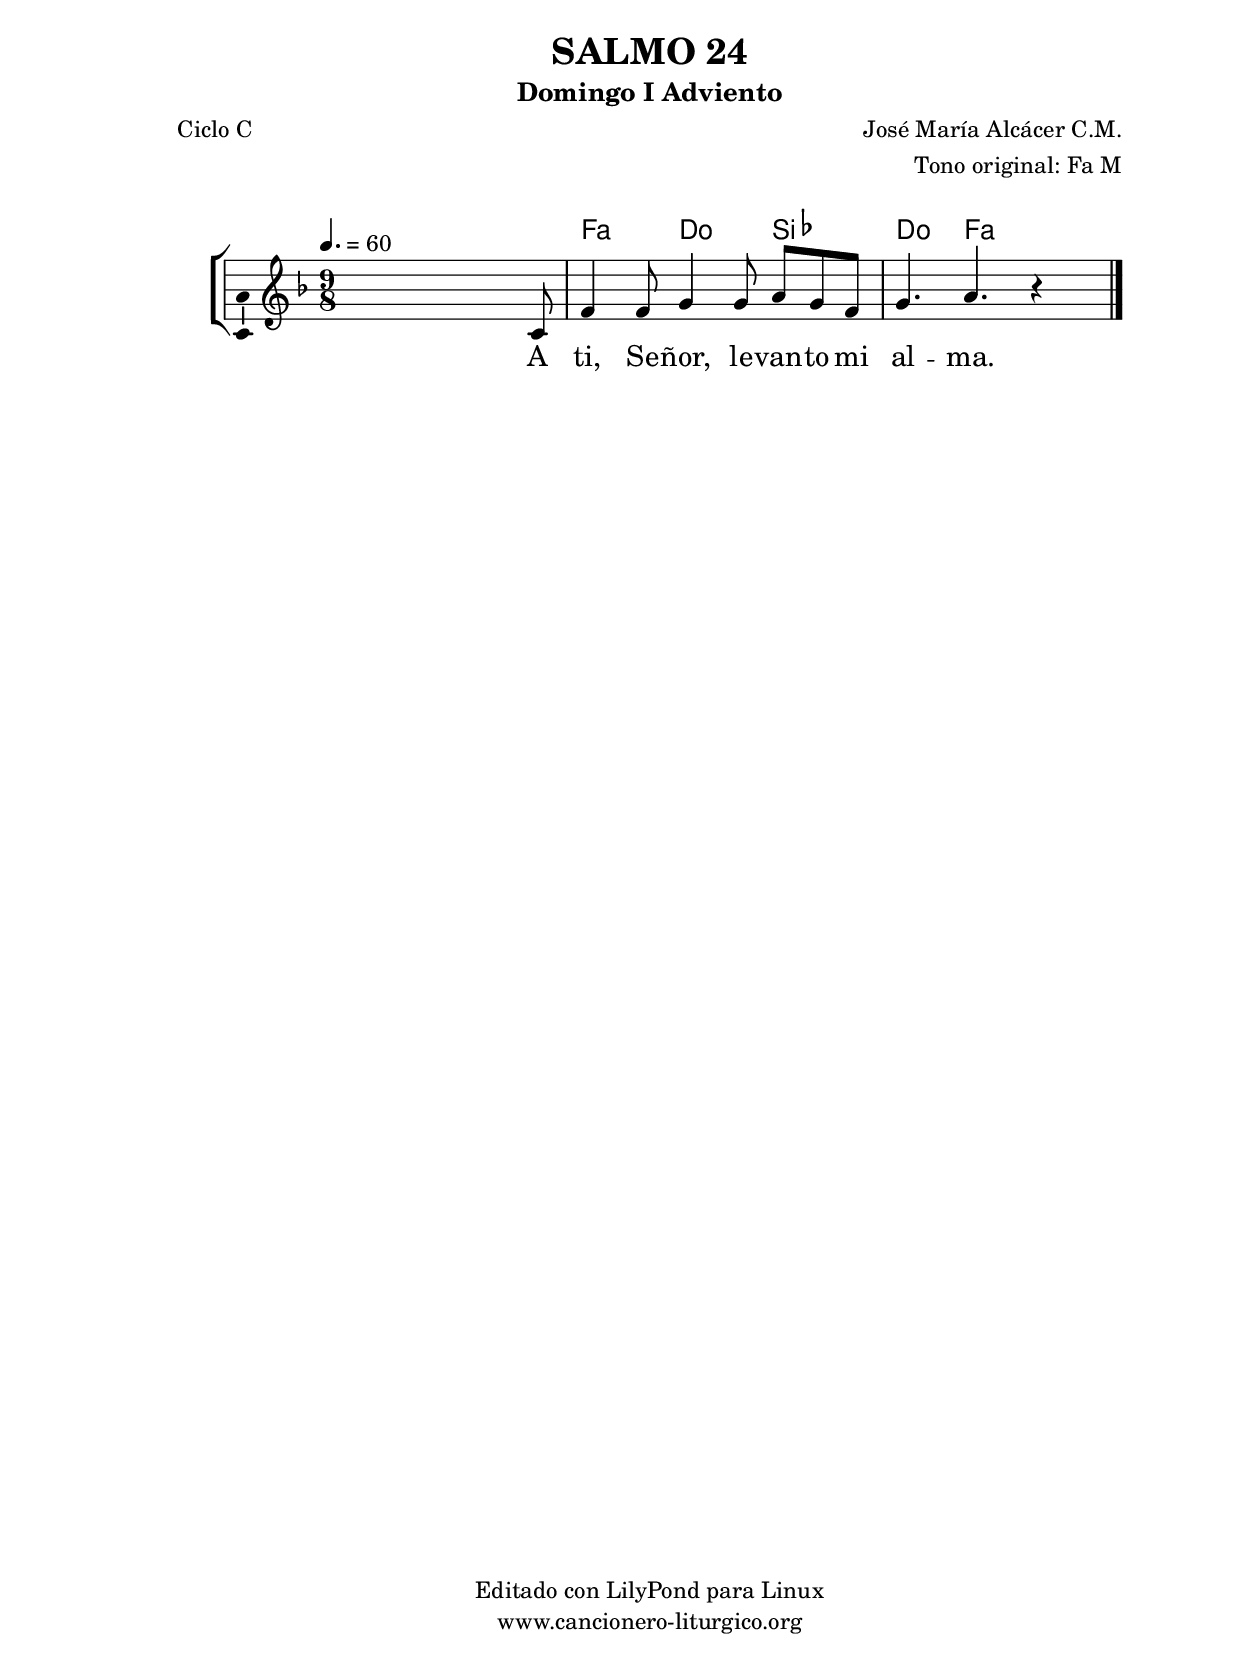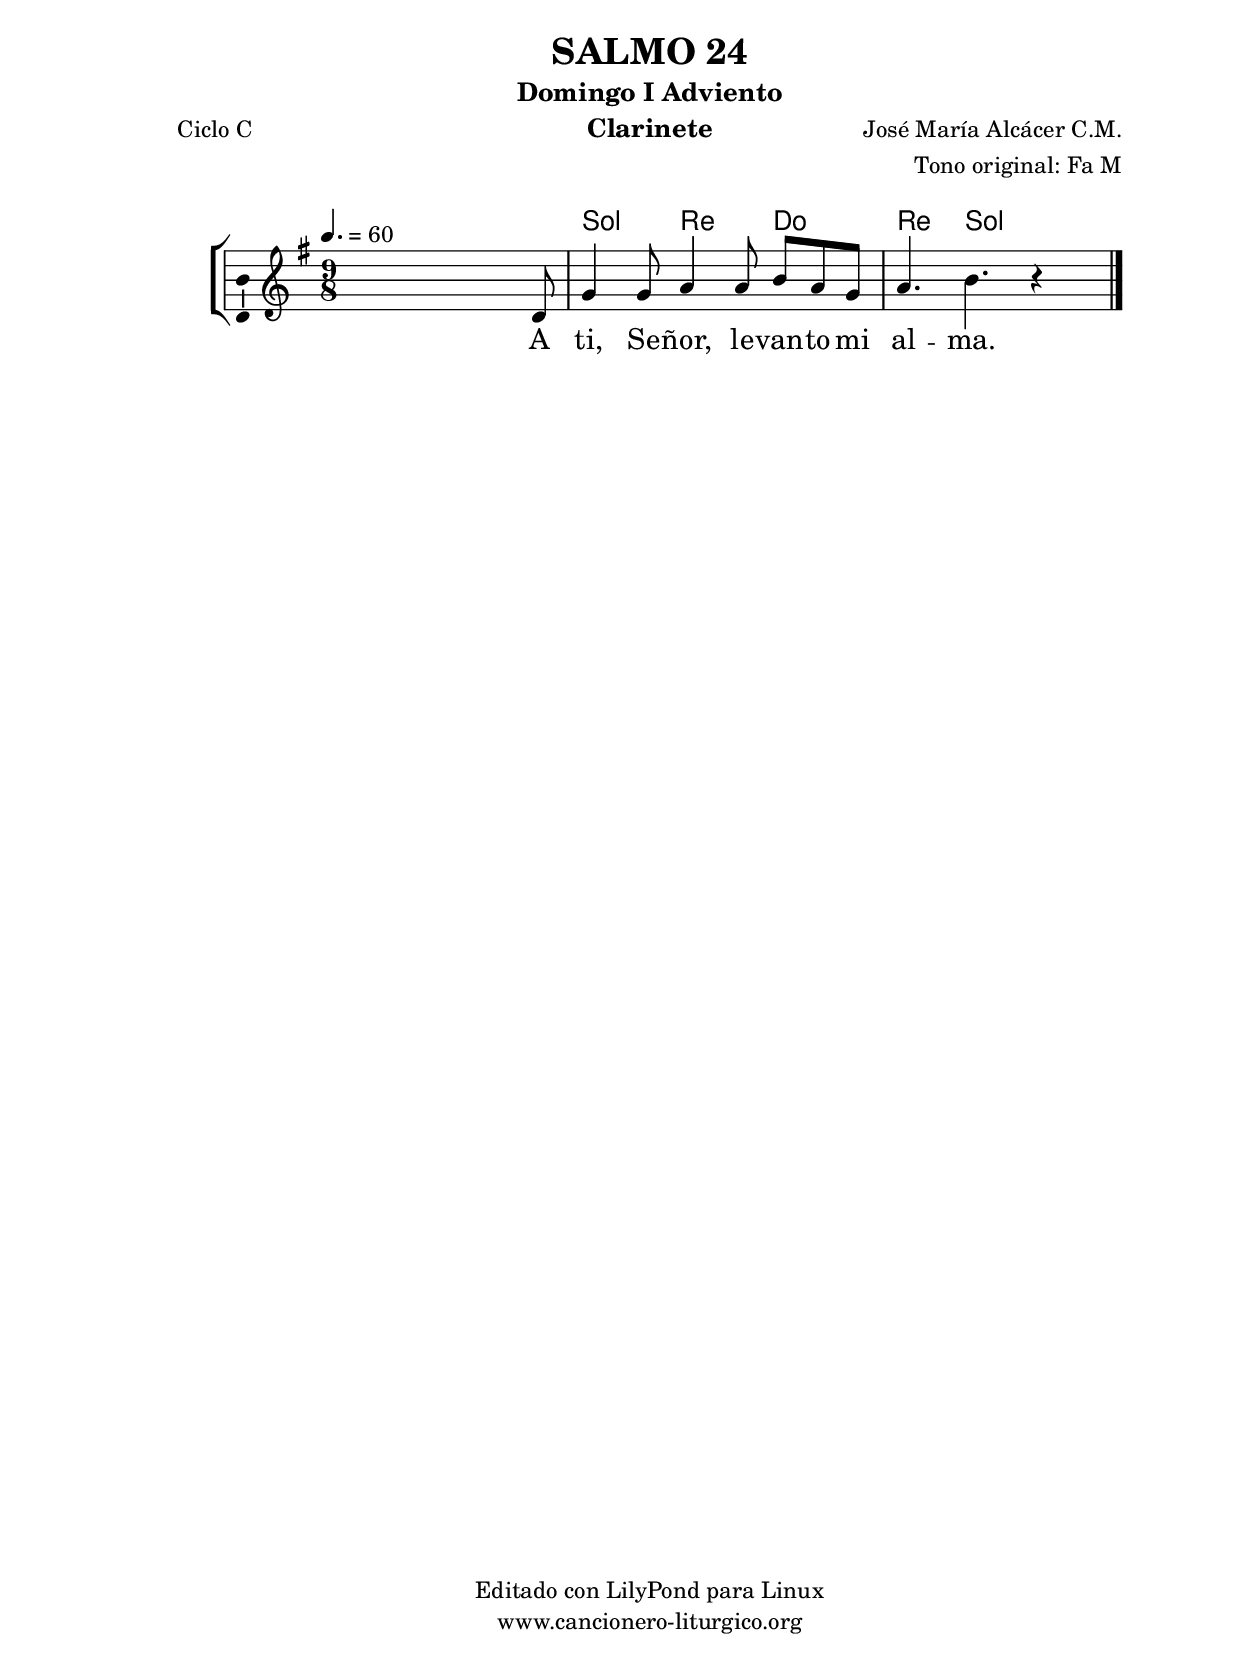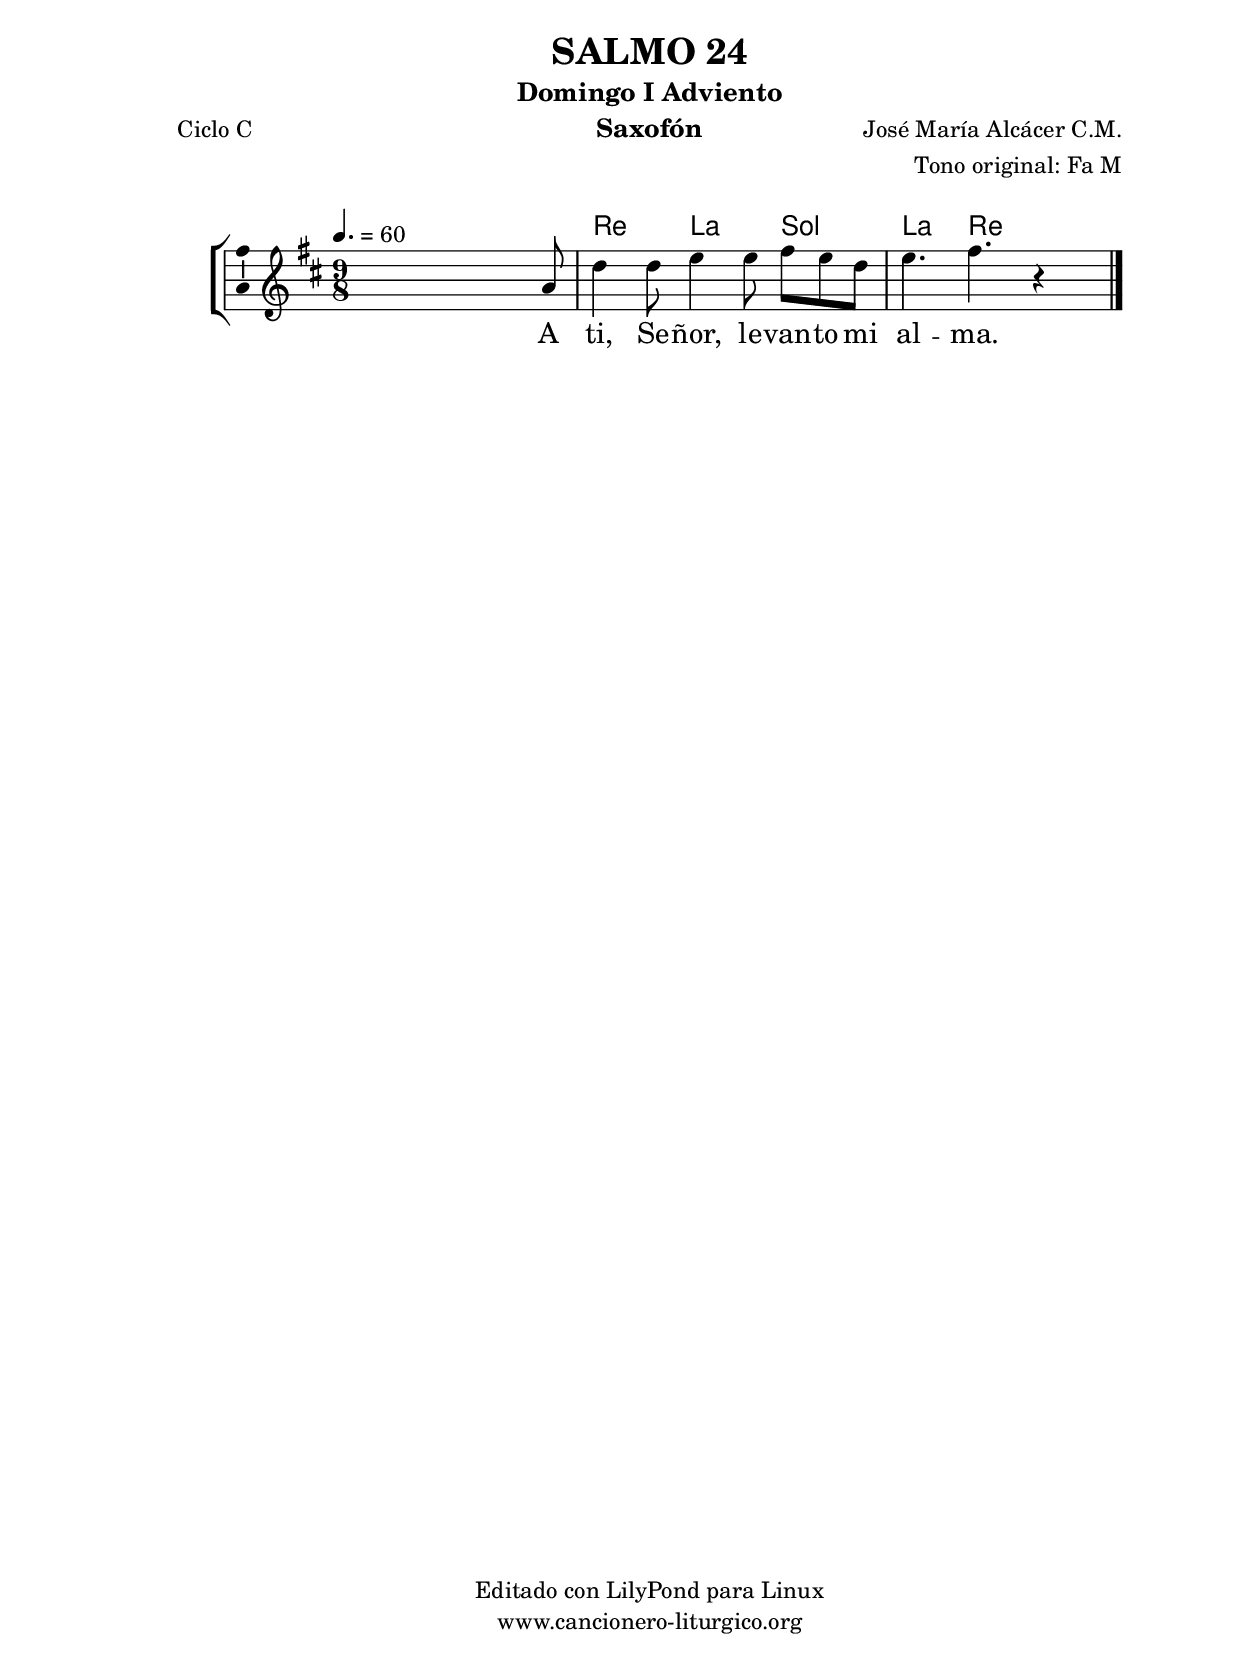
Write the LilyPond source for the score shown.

%
%para convertir .midi en .wav:
%timidity filename.midi -Ow -o finename.wav
%
%
%Para convertir de .wav a .mp3:
%lame -h -m j filename.wav
%
%
%para escuchar el midi:
%timidity nombrefichero.midi
%


%versión de lilypond para la que se ha escrito esta partitura:
\version "2.16.0"

	%Tamaño papel
	#(set-default-paper-size "a4")
	%Tamaño partitura
	#(set-global-staff-size 20)
	%No responde al pulsar sobre una nota
	#(ly:set-option 'point-and-click #f)

%parámetros del encabezamiento:
\header {
	title = "SALMO 24"
	subtitle = "Domingo I Adviento"
	composer = "José María Alcácer C.M."
	poet = "Ciclo C"
	meter = ""
%%%	arranger = "Tono original: Sib M"
%%%Creo que hay una errata en la clave
	arranger = "Tono original: Fa M"
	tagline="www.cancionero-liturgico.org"
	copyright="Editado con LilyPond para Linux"
	}

%parámetros asociados al papel:
\paper  {
	oddHeaderMarkup = \markup {\fill-line { \on-the-fly #not-first-page \fromproperty #'header:title \on-the-fly #not-first-page \fromproperty #'header:composer }}
	evenHeaderMarkup = \markup {\fill-line { \fromproperty #'header:composer \fromproperty #'header:title }}
	#(set-paper-size "a4")
	print-page-number = ##f
	first-page-number = 1
	print-first-page-number = ##f
%	head-separation = 3.0 \cm
	top-margin = 2.0 \cm
	bottom-margin = 0.5\cm
%%%	bottom-margin = -1.0\cm
	left-margin = 3.0 \cm
	line-width = 16.0 \cm 
	indent = 8\mm
	interscoreline = 2.\mm
	between-system-space = 15\mm
%	para que las partituras no llenen la hoja:
	ragged-bottom = ##t
%	idem para la última hoja:
	ragged-last-bottom = ##f
%	para que las partituras llenen el ancho del papel:
	ragged-last = ##f
	after-title-space = 2.5 \cm
%page-count=1
%system-count=8

	%Flexible Vertical Spacing
%	markup-markup-spacing =
%	#'((basic-distance . 15) (minimum-distance . 15) (padding . 3))
	markup-system-spacing =
	#'((basic-distance . 15) (minimum-distance . 15) (padding . 3))
	system-system-spacing =
	#'((basic-distance . 15) (minimum-distance . 15) (padding . 3))
	score-system-spacing =
	#'((basic-distance . 15) (minimum-distance . 15) (padding . 5))
%	top-system-spacing = % header
%	#'((basic-distance . 8) (minimum-distance . 0) (padding . 3))
%	top-markup-spacing =
%	#'((basic-distance . 20) (minimum-distance . 20) (padding . 3))
	last-bottom-spacing = % footer
	#'((basic-distance . 5) (minimum-distance . 5) (padding . 3))
%	score-markup-spacing =
%	#'((basic-distance . 16) (minimum-distance . 13) (padding . 3))

	}


%parámetros que afectan a toda la partitura:
global =  {
	%clave de sol (G):
	\clef G
	%armadura:
%	\transpose e f
	\key f \major
	\tempo 4.=60
	\set Score.tempoHideNote = ##f
	}


acordes = {
	\italianChords
	\chordmode {
%	\transpose e f
{

s2. s4.
f4. c bes c f
s4.

	}
	}
}


melodia = 
%	\transpose e f
{
	\relative c'{
	\time 9/8

s4. s4. s4 c8
f4 f8 g4 g8 a g f
g4. a4. r4 s8

	\bar "|."
	}
	}


texto = \lyricmode {
A ti, Se -- ñor, le -- van -- to mi al -- ma.
	}


acordesStaff = \context ChordNames = acordesStaff <<
	\set chordChanges = ##t
	\acordes
	>>


vozStaff = \context Voice = vozStaff
\with {\consists "Ambitus_engraver"}
<<
%	\set Staff.instrumentName = ""
%	\set Staff.shortInstrumentName = ""
%	\set Staff.midiInstrument = #"clarinet"
%	\set Staff.midiInstrument = #"cello"
%	\set Staff.midiInstrument = #"flute"
	\set Staff.midiInstrument = #"electric guitar (jazz)"
%	\set Staff.midiInstrument = #"english horn"
%	\set Staff.midiInstrument = #"violin"
%	\set Staff.midiInstrument = #"glockenspiel"
	\set Staff.midiMinimumVolume = #0.7
	\set Staff.midiMaximumVolume = #0.9
	\global
	\melodia
	>>


textoStaff = \context Lyrics = textoStaff <<
	\lyricsto vozStaff \texto
	>>

\book {
	\score {
		\context ChoirStaff {
			\override StaffGroup.SystemStartBracket #'collapse-height = #1
			\override Score.SystemStartBar #'collapse-height = #1
			<<
			\acordesStaff
			\vozStaff
			\textoStaff
			>>
			}
		\layout {
	    		\context {
				\Lyrics
				\override LyricText #'font-size = #2
				}
	   		 \context {
				\Score
				%fontSize = #3
				\override StaffSymbol #'staff-space = #(magstep +3)
				%\override Beam #'thickness = #0.55
				%\override SpacingSpanner #'spacing-increment = #1.0
				%\override Slur #'height-limit = #1.5
				}
			}
		}
	\score {
		\unfoldRepeats
		\context ChoirStaff {
			<<
			\acordesStaff
			\vozStaff
			>>
			}
		\midi {
	  		\context {
	  			\Score
				tempoWholesPerMinute = #(ly:make-moment 70 4)
				}
			}
		}
	}

%Partitura para clarinete
#(define output-suffix "C")
\book {
	\header{
		instrument = "Clarinete"
		}
	\score {
		\context ChoirStaff {
			\override StaffGroup.SystemStartBracket #'collapse-height = #1
			\override Score.SystemStartBar #'collapse-height = #1
\transpose c d
			<<
			\acordesStaff
			\vozStaff
			\textoStaff
			>>
			}
		\layout {
	    		\context {
				\Lyrics
				\override LyricText #'font-size = #2
				}
	   		 \context {
				\Score
				%fontSize = #3
				\override StaffSymbol #'staff-space = #(magstep +3)
				%\override Beam #'thickness = #0.55
				%\override SpacingSpanner #'spacing-increment = #1.0
				%\override Slur #'height-limit = #1.5
				}
			}
		}
	}

%Partitura para saxofón
#(define output-suffix "S")
\book {
	\header{
		instrument = "Saxofón"
		}
	\score {
		\context ChoirStaff {
			\override StaffGroup.SystemStartBracket #'collapse-height = #1
			\override Score.SystemStartBar #'collapse-height = #1
\transpose c a
			<<
			\acordesStaff
			\vozStaff
			\textoStaff
			>>
			}
		\layout {
	    		\context {
				\Lyrics
				\override LyricText #'font-size = #2
				}
	   		 \context {
				\Score
				%fontSize = #3
				\override StaffSymbol #'staff-space = #(magstep +3)
				%\override Beam #'thickness = #0.55
				%\override SpacingSpanner #'spacing-increment = #1.0
				%\override Slur #'height-limit = #1.5
				}
			}
		}
	}

